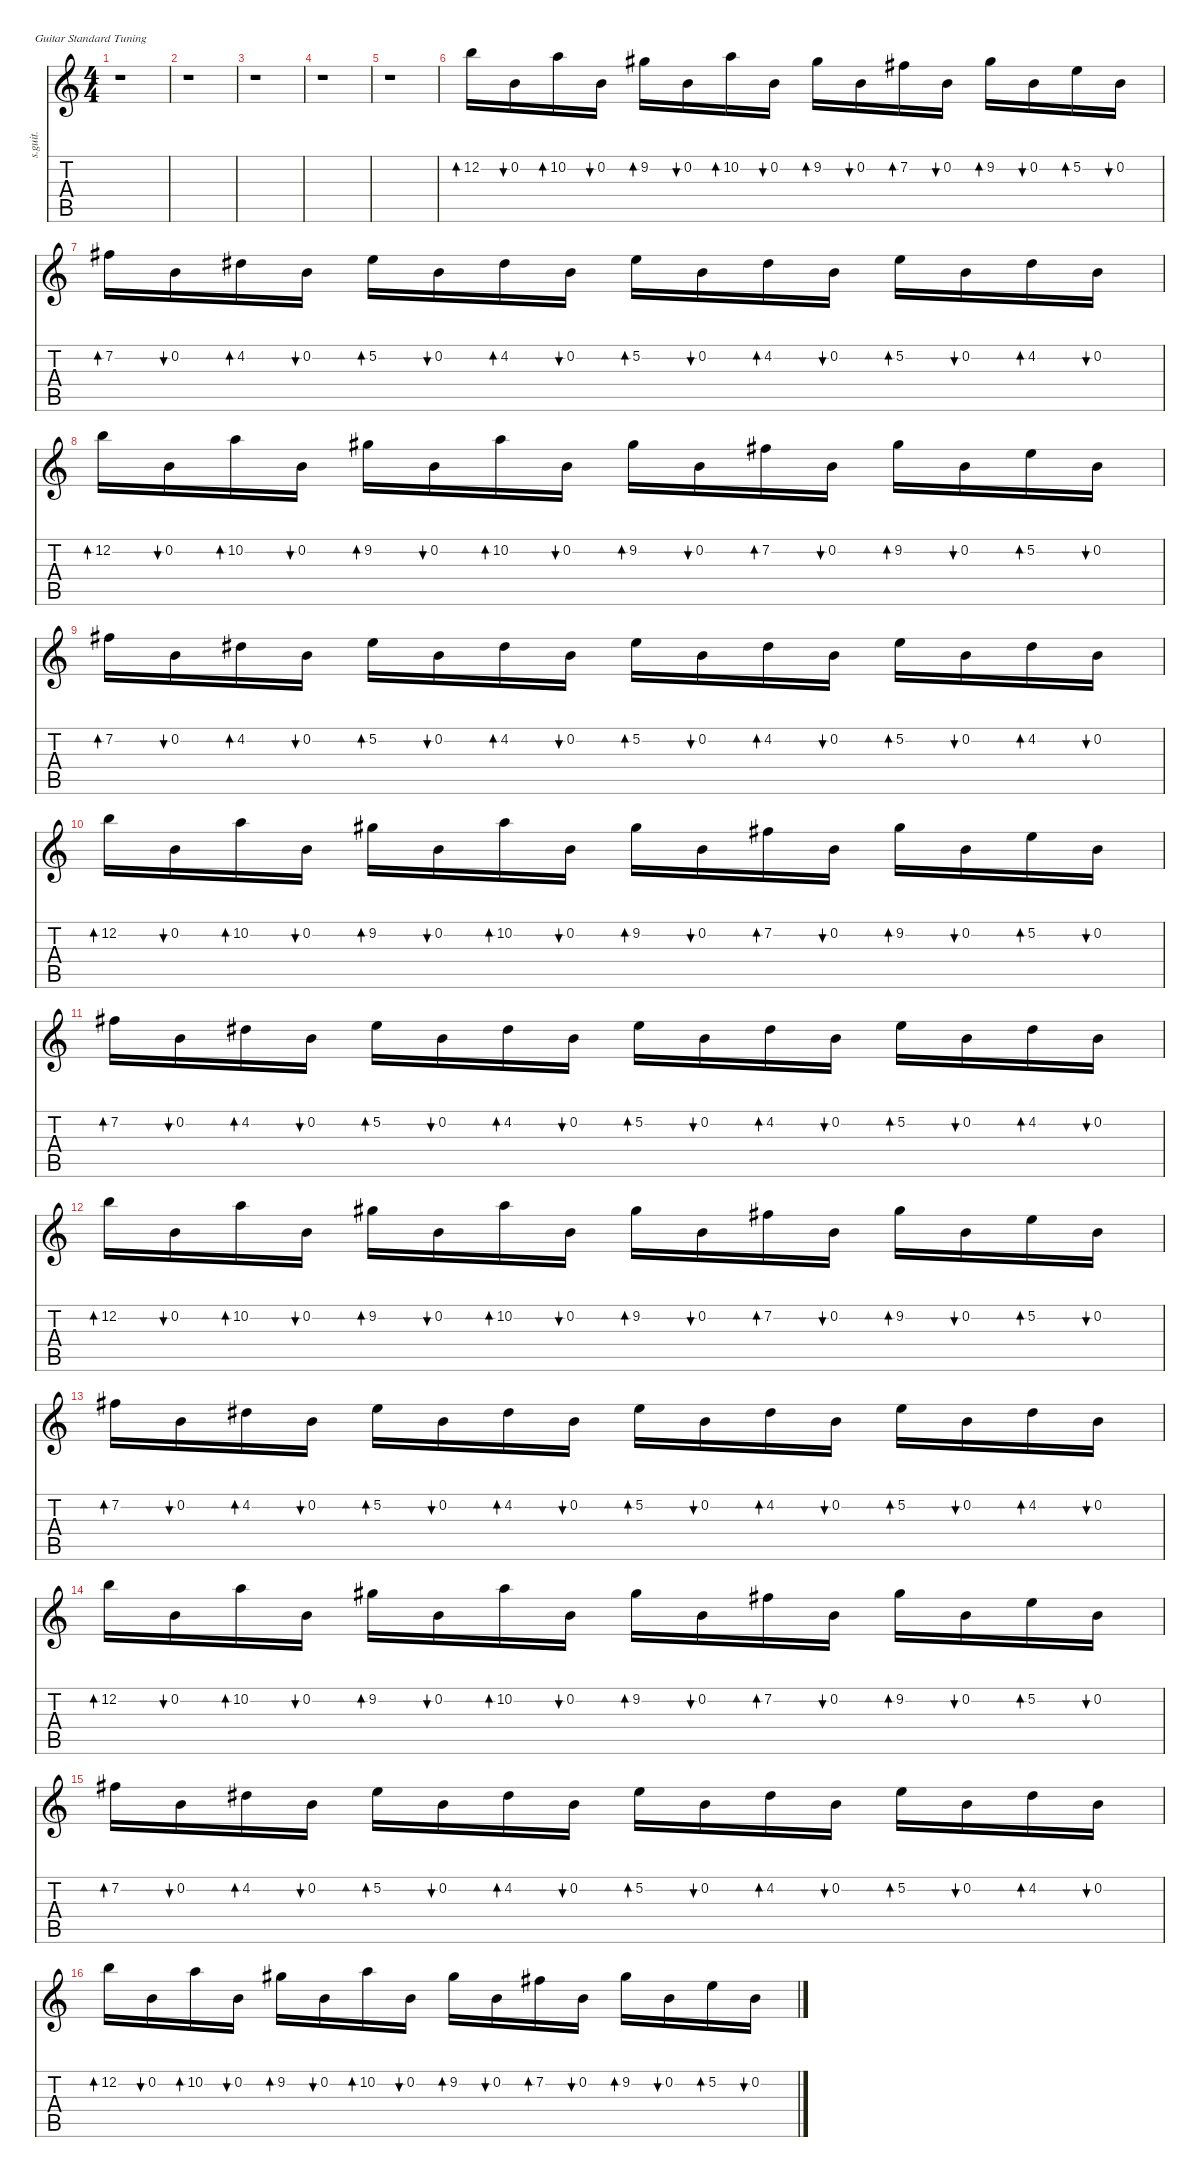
\defaultSystemsLayout 4
\hideDynamics
\bracketExtendMode nobrackets
\track ("Studio Guitar" "s.guit.") {instrument distortionguitar}
\staff {score tabs}
\tuning (E4 B3 G3 D3 A2 E2)
\ts (4 4)
\tempo (134 hide)
\clef g2
\ks c
r.1{dy f} |
r.1 |
r.1 |
r.1 |
r.1 |
12.2.16{bd 30 lyrics (0 "") lyrics (1 "") lyrics (2 "") lyrics (3 "") lyrics (4 "")} 0.2.16{bu 30 lyrics (0 "") lyrics (1 "") lyrics (2 "") lyrics (3 "") lyrics (4 "")} 10.2.16{bd 30 lyrics (0 "") lyrics (1 "") lyrics (2 "") lyrics (3 "") lyrics (4 "")} 0.2.16{bu 30 lyrics (0 "") lyrics (1 "") lyrics (2 "") lyrics (3 "") lyrics (4 "")} 9.2{acc #}.16{bd 30 lyrics (0 "") lyrics (1 "") lyrics (2 "") lyrics (3 "") lyrics (4 "")} 0.2.16{bu 30 lyrics (0 "") lyrics (1 "") lyrics (2 "") lyrics (3 "") lyrics (4 "")} 10.2.16{bd 30 lyrics (0 "") lyrics (1 "") lyrics (2 "") lyrics (3 "") lyrics (4 "")} 0.2.16{bu 30 lyrics (0 "") lyrics (1 "") lyrics (2 "") lyrics (3 "") lyrics (4 "")} 9.2{acc #}.16{bd 30 lyrics (0 "") lyrics (1 "") lyrics (2 "") lyrics (3 "") lyrics (4 "")} 0.2.16{bu 30 lyrics (0 "") lyrics (1 "") lyrics (2 "") lyrics (3 "") lyrics (4 "")} 7.2{acc #}.16{bd 30 lyrics (0 "") lyrics (1 "") lyrics (2 "") lyrics (3 "") lyrics (4 "")} 0.2.16{bu 30 lyrics (0 "") lyrics (1 "") lyrics (2 "") lyrics (3 "") lyrics (4 "")} 9.2{acc #}.16{bd 30 lyrics (0 "") lyrics (1 "") lyrics (2 "") lyrics (3 "") lyrics (4 "")} 0.2.16{bu 30 lyrics (0 "") lyrics (1 "") lyrics (2 "") lyrics (3 "") lyrics (4 "")} 5.2.16{bd 30 lyrics (0 "") lyrics (1 "") lyrics (2 "") lyrics (3 "") lyrics (4 "")} 0.2.16{bu 30 lyrics (0 "") lyrics (1 "") lyrics (2 "") lyrics (3 "") lyrics (4 "")} |
7.2{acc #}.16{bd 30 lyrics (0 "") lyrics (1 "") lyrics (2 "") lyrics (3 "") lyrics (4 "")} 0.2.16{bu 30 lyrics (0 "") lyrics (1 "") lyrics (2 "") lyrics (3 "") lyrics (4 "")} 4.2{acc #}.16{bd 30 lyrics (0 "") lyrics (1 "") lyrics (2 "") lyrics (3 "") lyrics (4 "")} 0.2.16{bu 30 lyrics (0 "") lyrics (1 "") lyrics (2 "") lyrics (3 "") lyrics (4 "")} 5.2.16{bd 30 lyrics (0 "") lyrics (1 "") lyrics (2 "") lyrics (3 "") lyrics (4 "")} 0.2.16{bu 30 lyrics (0 "") lyrics (1 "") lyrics (2 "") lyrics (3 "") lyrics (4 "")} 4.2{acc #}.16{bd 30 lyrics (0 "") lyrics (1 "") lyrics (2 "") lyrics (3 "") lyrics (4 "")} 0.2.16{bu 30 lyrics (0 "") lyrics (1 "") lyrics (2 "") lyrics (3 "") lyrics (4 "")} 5.2.16{bd 30 lyrics (0 "") lyrics (1 "") lyrics (2 "") lyrics (3 "") lyrics (4 "")} 0.2.16{bu 30 lyrics (0 "") lyrics (1 "") lyrics (2 "") lyrics (3 "") lyrics (4 "")} 4.2{acc #}.16{bd 30 lyrics (0 "") lyrics (1 "") lyrics (2 "") lyrics (3 "") lyrics (4 "")} 0.2.16{bu 30 lyrics (0 "") lyrics (1 "") lyrics (2 "") lyrics (3 "") lyrics (4 "")} 5.2.16{bd 30 lyrics (0 "") lyrics (1 "") lyrics (2 "") lyrics (3 "") lyrics (4 "")} 0.2.16{bu 30 lyrics (0 "") lyrics (1 "") lyrics (2 "") lyrics (3 "") lyrics (4 "")} 4.2{acc #}.16{bd 30 lyrics (0 "") lyrics (1 "") lyrics (2 "") lyrics (3 "") lyrics (4 "")} 0.2.16{bu 30 lyrics (0 "") lyrics (1 "") lyrics (2 "") lyrics (3 "") lyrics (4 "")} |
12.2.16{bd 30 lyrics (0 "") lyrics (1 "") lyrics (2 "") lyrics (3 "") lyrics (4 "")} 0.2.16{bu 30 lyrics (0 "") lyrics (1 "") lyrics (2 "") lyrics (3 "") lyrics (4 "")} 10.2.16{bd 30 lyrics (0 "") lyrics (1 "") lyrics (2 "") lyrics (3 "") lyrics (4 "")} 0.2.16{bu 30 lyrics (0 "") lyrics (1 "") lyrics (2 "") lyrics (3 "") lyrics (4 "")} 9.2{acc #}.16{bd 30 lyrics (0 "") lyrics (1 "") lyrics (2 "") lyrics (3 "") lyrics (4 "")} 0.2.16{bu 30 lyrics (0 "") lyrics (1 "") lyrics (2 "") lyrics (3 "") lyrics (4 "")} 10.2.16{bd 30 lyrics (0 "") lyrics (1 "") lyrics (2 "") lyrics (3 "") lyrics (4 "")} 0.2.16{bu 30 lyrics (0 "") lyrics (1 "") lyrics (2 "") lyrics (3 "") lyrics (4 "")} 9.2{acc #}.16{bd 30 lyrics (0 "") lyrics (1 "") lyrics (2 "") lyrics (3 "") lyrics (4 "")} 0.2.16{bu 30 lyrics (0 "") lyrics (1 "") lyrics (2 "") lyrics (3 "") lyrics (4 "")} 7.2{acc #}.16{bd 30 lyrics (0 "") lyrics (1 "") lyrics (2 "") lyrics (3 "") lyrics (4 "")} 0.2.16{bu 30 lyrics (0 "") lyrics (1 "") lyrics (2 "") lyrics (3 "") lyrics (4 "")} 9.2{acc #}.16{bd 30 lyrics (0 "") lyrics (1 "") lyrics (2 "") lyrics (3 "") lyrics (4 "")} 0.2.16{bu 30 lyrics (0 "") lyrics (1 "") lyrics (2 "") lyrics (3 "") lyrics (4 "")} 5.2.16{bd 30 lyrics (0 "") lyrics (1 "") lyrics (2 "") lyrics (3 "") lyrics (4 "")} 0.2.16{bu 30 lyrics (0 "") lyrics (1 "") lyrics (2 "") lyrics (3 "") lyrics (4 "")} |
7.2{acc #}.16{bd 30 lyrics (0 "") lyrics (1 "") lyrics (2 "") lyrics (3 "") lyrics (4 "")} 0.2.16{bu 30 lyrics (0 "") lyrics (1 "") lyrics (2 "") lyrics (3 "") lyrics (4 "")} 4.2{acc #}.16{bd 30 lyrics (0 "") lyrics (1 "") lyrics (2 "") lyrics (3 "") lyrics (4 "")} 0.2.16{bu 30 lyrics (0 "") lyrics (1 "") lyrics (2 "") lyrics (3 "") lyrics (4 "")} 5.2.16{bd 30 lyrics (0 "") lyrics (1 "") lyrics (2 "") lyrics (3 "") lyrics (4 "")} 0.2.16{bu 30 lyrics (0 "") lyrics (1 "") lyrics (2 "") lyrics (3 "") lyrics (4 "")} 4.2{acc #}.16{bd 30 lyrics (0 "") lyrics (1 "") lyrics (2 "") lyrics (3 "") lyrics (4 "")} 0.2.16{bu 30 lyrics (0 "") lyrics (1 "") lyrics (2 "") lyrics (3 "") lyrics (4 "")} 5.2.16{bd 30 lyrics (0 "") lyrics (1 "") lyrics (2 "") lyrics (3 "") lyrics (4 "")} 0.2.16{bu 30 lyrics (0 "") lyrics (1 "") lyrics (2 "") lyrics (3 "") lyrics (4 "")} 4.2{acc #}.16{bd 30 lyrics (0 "") lyrics (1 "") lyrics (2 "") lyrics (3 "") lyrics (4 "")} 0.2.16{bu 30 lyrics (0 "") lyrics (1 "") lyrics (2 "") lyrics (3 "") lyrics (4 "")} 5.2.16{bd 30 lyrics (0 "") lyrics (1 "") lyrics (2 "") lyrics (3 "") lyrics (4 "")} 0.2.16{bu 30 lyrics (0 "") lyrics (1 "") lyrics (2 "") lyrics (3 "") lyrics (4 "")} 4.2{acc #}.16{bd 30 lyrics (0 "") lyrics (1 "") lyrics (2 "") lyrics (3 "") lyrics (4 "")} 0.2.16{bu 30 lyrics (0 "") lyrics (1 "") lyrics (2 "") lyrics (3 "") lyrics (4 "")} |
12.2.16{bd 30 lyrics (0 "") lyrics (1 "") lyrics (2 "") lyrics (3 "") lyrics (4 "")} 0.2.16{bu 30 lyrics (0 "") lyrics (1 "") lyrics (2 "") lyrics (3 "") lyrics (4 "")} 10.2.16{bd 30 lyrics (0 "") lyrics (1 "") lyrics (2 "") lyrics (3 "") lyrics (4 "")} 0.2.16{bu 30 lyrics (0 "") lyrics (1 "") lyrics (2 "") lyrics (3 "") lyrics (4 "")} 9.2{acc #}.16{bd 30 lyrics (0 "") lyrics (1 "") lyrics (2 "") lyrics (3 "") lyrics (4 "")} 0.2.16{bu 30 lyrics (0 "") lyrics (1 "") lyrics (2 "") lyrics (3 "") lyrics (4 "")} 10.2.16{bd 30 lyrics (0 "") lyrics (1 "") lyrics (2 "") lyrics (3 "") lyrics (4 "")} 0.2.16{bu 30 lyrics (0 "") lyrics (1 "") lyrics (2 "") lyrics (3 "") lyrics (4 "")} 9.2{acc #}.16{bd 30 lyrics (0 "") lyrics (1 "") lyrics (2 "") lyrics (3 "") lyrics (4 "")} 0.2.16{bu 30 lyrics (0 "") lyrics (1 "") lyrics (2 "") lyrics (3 "") lyrics (4 "")} 7.2{acc #}.16{bd 30 lyrics (0 "") lyrics (1 "") lyrics (2 "") lyrics (3 "") lyrics (4 "")} 0.2.16{bu 30 lyrics (0 "") lyrics (1 "") lyrics (2 "") lyrics (3 "") lyrics (4 "")} 9.2{acc #}.16{bd 30 lyrics (0 "") lyrics (1 "") lyrics (2 "") lyrics (3 "") lyrics (4 "")} 0.2.16{bu 30 lyrics (0 "") lyrics (1 "") lyrics (2 "") lyrics (3 "") lyrics (4 "")} 5.2.16{bd 30 lyrics (0 "") lyrics (1 "") lyrics (2 "") lyrics (3 "") lyrics (4 "")} 0.2.16{bu 30 lyrics (0 "") lyrics (1 "") lyrics (2 "") lyrics (3 "") lyrics (4 "")} |
7.2{acc #}.16{bd 30 lyrics (0 "") lyrics (1 "") lyrics (2 "") lyrics (3 "") lyrics (4 "")} 0.2.16{bu 30 lyrics (0 "") lyrics (1 "") lyrics (2 "") lyrics (3 "") lyrics (4 "")} 4.2{acc #}.16{bd 30 lyrics (0 "") lyrics (1 "") lyrics (2 "") lyrics (3 "") lyrics (4 "")} 0.2.16{bu 30 lyrics (0 "") lyrics (1 "") lyrics (2 "") lyrics (3 "") lyrics (4 "")} 5.2.16{bd 30 lyrics (0 "") lyrics (1 "") lyrics (2 "") lyrics (3 "") lyrics (4 "")} 0.2.16{bu 30 lyrics (0 "") lyrics (1 "") lyrics (2 "") lyrics (3 "") lyrics (4 "")} 4.2{acc #}.16{bd 30 lyrics (0 "") lyrics (1 "") lyrics (2 "") lyrics (3 "") lyrics (4 "")} 0.2.16{bu 30 lyrics (0 "") lyrics (1 "") lyrics (2 "") lyrics (3 "") lyrics (4 "")} 5.2.16{bd 30 lyrics (0 "") lyrics (1 "") lyrics (2 "") lyrics (3 "") lyrics (4 "")} 0.2.16{bu 30 lyrics (0 "") lyrics (1 "") lyrics (2 "") lyrics (3 "") lyrics (4 "")} 4.2{acc #}.16{bd 30 lyrics (0 "") lyrics (1 "") lyrics (2 "") lyrics (3 "") lyrics (4 "")} 0.2.16{bu 30 lyrics (0 "") lyrics (1 "") lyrics (2 "") lyrics (3 "") lyrics (4 "")} 5.2.16{bd 30 lyrics (0 "") lyrics (1 "") lyrics (2 "") lyrics (3 "") lyrics (4 "")} 0.2.16{bu 30 lyrics (0 "") lyrics (1 "") lyrics (2 "") lyrics (3 "") lyrics (4 "")} 4.2{acc #}.16{bd 30 lyrics (0 "") lyrics (1 "") lyrics (2 "") lyrics (3 "") lyrics (4 "")} 0.2.16{bu 30 lyrics (0 "") lyrics (1 "") lyrics (2 "") lyrics (3 "") lyrics (4 "")} |
12.2.16{bd 30 lyrics (0 "") lyrics (1 "") lyrics (2 "") lyrics (3 "") lyrics (4 "")} 0.2.16{bu 30 lyrics (0 "") lyrics (1 "") lyrics (2 "") lyrics (3 "") lyrics (4 "")} 10.2.16{bd 30 lyrics (0 "") lyrics (1 "") lyrics (2 "") lyrics (3 "") lyrics (4 "")} 0.2.16{bu 30 lyrics (0 "") lyrics (1 "") lyrics (2 "") lyrics (3 "") lyrics (4 "")} 9.2{acc #}.16{bd 30 lyrics (0 "") lyrics (1 "") lyrics (2 "") lyrics (3 "") lyrics (4 "")} 0.2.16{bu 30 lyrics (0 "") lyrics (1 "") lyrics (2 "") lyrics (3 "") lyrics (4 "")} 10.2.16{bd 30 lyrics (0 "") lyrics (1 "") lyrics (2 "") lyrics (3 "") lyrics (4 "")} 0.2.16{bu 30 lyrics (0 "") lyrics (1 "") lyrics (2 "") lyrics (3 "") lyrics (4 "")} 9.2{acc #}.16{bd 30 lyrics (0 "") lyrics (1 "") lyrics (2 "") lyrics (3 "") lyrics (4 "")} 0.2.16{bu 30 lyrics (0 "") lyrics (1 "") lyrics (2 "") lyrics (3 "") lyrics (4 "")} 7.2{acc #}.16{bd 30 lyrics (0 "") lyrics (1 "") lyrics (2 "") lyrics (3 "") lyrics (4 "")} 0.2.16{bu 30 lyrics (0 "") lyrics (1 "") lyrics (2 "") lyrics (3 "") lyrics (4 "")} 9.2{acc #}.16{bd 30 lyrics (0 "") lyrics (1 "") lyrics (2 "") lyrics (3 "") lyrics (4 "")} 0.2.16{bu 30 lyrics (0 "") lyrics (1 "") lyrics (2 "") lyrics (3 "") lyrics (4 "")} 5.2.16{bd 30 lyrics (0 "") lyrics (1 "") lyrics (2 "") lyrics (3 "") lyrics (4 "")} 0.2.16{bu 30 lyrics (0 "") lyrics (1 "") lyrics (2 "") lyrics (3 "") lyrics (4 "")} |
7.2{acc #}.16{bd 30 lyrics (0 "") lyrics (1 "") lyrics (2 "") lyrics (3 "") lyrics (4 "")} 0.2.16{bu 30 lyrics (0 "") lyrics (1 "") lyrics (2 "") lyrics (3 "") lyrics (4 "")} 4.2{acc #}.16{bd 30 lyrics (0 "") lyrics (1 "") lyrics (2 "") lyrics (3 "") lyrics (4 "")} 0.2.16{bu 30 lyrics (0 "") lyrics (1 "") lyrics (2 "") lyrics (3 "") lyrics (4 "")} 5.2.16{bd 30 lyrics (0 "") lyrics (1 "") lyrics (2 "") lyrics (3 "") lyrics (4 "")} 0.2.16{bu 30 lyrics (0 "") lyrics (1 "") lyrics (2 "") lyrics (3 "") lyrics (4 "")} 4.2{acc #}.16{bd 30 lyrics (0 "") lyrics (1 "") lyrics (2 "") lyrics (3 "") lyrics (4 "")} 0.2.16{bu 30 lyrics (0 "") lyrics (1 "") lyrics (2 "") lyrics (3 "") lyrics (4 "")} 5.2.16{bd 30 lyrics (0 "") lyrics (1 "") lyrics (2 "") lyrics (3 "") lyrics (4 "")} 0.2.16{bu 30 lyrics (0 "") lyrics (1 "") lyrics (2 "") lyrics (3 "") lyrics (4 "")} 4.2{acc #}.16{bd 30 lyrics (0 "") lyrics (1 "") lyrics (2 "") lyrics (3 "") lyrics (4 "")} 0.2.16{bu 30 lyrics (0 "") lyrics (1 "") lyrics (2 "") lyrics (3 "") lyrics (4 "")} 5.2.16{bd 30 lyrics (0 "") lyrics (1 "") lyrics (2 "") lyrics (3 "") lyrics (4 "")} 0.2.16{bu 30 lyrics (0 "") lyrics (1 "") lyrics (2 "") lyrics (3 "") lyrics (4 "")} 4.2{acc #}.16{bd 30 lyrics (0 "") lyrics (1 "") lyrics (2 "") lyrics (3 "") lyrics (4 "")} 0.2.16{bu 30 lyrics (0 "") lyrics (1 "") lyrics (2 "") lyrics (3 "") lyrics (4 "")} |
12.2.16{bd 30 lyrics (0 "") lyrics (1 "") lyrics (2 "") lyrics (3 "") lyrics (4 "")} 0.2.16{bu 30 lyrics (0 "") lyrics (1 "") lyrics (2 "") lyrics (3 "") lyrics (4 "")} 10.2.16{bd 30 lyrics (0 "") lyrics (1 "") lyrics (2 "") lyrics (3 "") lyrics (4 "")} 0.2.16{bu 30 lyrics (0 "") lyrics (1 "") lyrics (2 "") lyrics (3 "") lyrics (4 "")} 9.2{acc #}.16{bd 30 lyrics (0 "") lyrics (1 "") lyrics (2 "") lyrics (3 "") lyrics (4 "")} 0.2.16{bu 30 lyrics (0 "") lyrics (1 "") lyrics (2 "") lyrics (3 "") lyrics (4 "")} 10.2.16{bd 30 lyrics (0 "") lyrics (1 "") lyrics (2 "") lyrics (3 "") lyrics (4 "")} 0.2.16{bu 30 lyrics (0 "") lyrics (1 "") lyrics (2 "") lyrics (3 "") lyrics (4 "")} 9.2{acc #}.16{bd 30 lyrics (0 "") lyrics (1 "") lyrics (2 "") lyrics (3 "") lyrics (4 "")} 0.2.16{bu 30 lyrics (0 "") lyrics (1 "") lyrics (2 "") lyrics (3 "") lyrics (4 "")} 7.2{acc #}.16{bd 30 lyrics (0 "") lyrics (1 "") lyrics (2 "") lyrics (3 "") lyrics (4 "")} 0.2.16{bu 30 lyrics (0 "") lyrics (1 "") lyrics (2 "") lyrics (3 "") lyrics (4 "")} 9.2{acc #}.16{bd 30 lyrics (0 "") lyrics (1 "") lyrics (2 "") lyrics (3 "") lyrics (4 "")} 0.2.16{bu 30 lyrics (0 "") lyrics (1 "") lyrics (2 "") lyrics (3 "") lyrics (4 "")} 5.2.16{bd 30 lyrics (0 "") lyrics (1 "") lyrics (2 "") lyrics (3 "") lyrics (4 "")} 0.2.16{bu 30 lyrics (0 "") lyrics (1 "") lyrics (2 "") lyrics (3 "") lyrics (4 "")} |
7.2{acc #}.16{bd 30 lyrics (0 "") lyrics (1 "") lyrics (2 "") lyrics (3 "") lyrics (4 "")} 0.2.16{bu 30 lyrics (0 "") lyrics (1 "") lyrics (2 "") lyrics (3 "") lyrics (4 "")} 4.2{acc #}.16{bd 30 lyrics (0 "") lyrics (1 "") lyrics (2 "") lyrics (3 "") lyrics (4 "")} 0.2.16{bu 30 lyrics (0 "") lyrics (1 "") lyrics (2 "") lyrics (3 "") lyrics (4 "")} 5.2.16{bd 30 lyrics (0 "") lyrics (1 "") lyrics (2 "") lyrics (3 "") lyrics (4 "")} 0.2.16{bu 30 lyrics (0 "") lyrics (1 "") lyrics (2 "") lyrics (3 "") lyrics (4 "")} 4.2{acc #}.16{bd 30 lyrics (0 "") lyrics (1 "") lyrics (2 "") lyrics (3 "") lyrics (4 "")} 0.2.16{bu 30 lyrics (0 "") lyrics (1 "") lyrics (2 "") lyrics (3 "") lyrics (4 "")} 5.2.16{bd 30 lyrics (0 "") lyrics (1 "") lyrics (2 "") lyrics (3 "") lyrics (4 "")} 0.2.16{bu 30 lyrics (0 "") lyrics (1 "") lyrics (2 "") lyrics (3 "") lyrics (4 "")} 4.2{acc #}.16{bd 30 lyrics (0 "") lyrics (1 "") lyrics (2 "") lyrics (3 "") lyrics (4 "")} 0.2.16{bu 30 lyrics (0 "") lyrics (1 "") lyrics (2 "") lyrics (3 "") lyrics (4 "")} 5.2.16{bd 30 lyrics (0 "") lyrics (1 "") lyrics (2 "") lyrics (3 "") lyrics (4 "")} 0.2.16{bu 30 lyrics (0 "") lyrics (1 "") lyrics (2 "") lyrics (3 "") lyrics (4 "")} 4.2{acc #}.16{bd 30 lyrics (0 "") lyrics (1 "") lyrics (2 "") lyrics (3 "") lyrics (4 "")} 0.2.16{bu 30 lyrics (0 "") lyrics (1 "") lyrics (2 "") lyrics (3 "") lyrics (4 "")} |
12.2.16{bd 30 lyrics (0 "") lyrics (1 "") lyrics (2 "") lyrics (3 "") lyrics (4 "")} 0.2.16{bu 30 lyrics (0 "") lyrics (1 "") lyrics (2 "") lyrics (3 "") lyrics (4 "")} 10.2.16{bd 30 lyrics (0 "") lyrics (1 "") lyrics (2 "") lyrics (3 "") lyrics (4 "")} 0.2.16{bu 30 lyrics (0 "") lyrics (1 "") lyrics (2 "") lyrics (3 "") lyrics (4 "")} 9.2{acc #}.16{bd 30 lyrics (0 "") lyrics (1 "") lyrics (2 "") lyrics (3 "") lyrics (4 "")} 0.2.16{bu 30 lyrics (0 "") lyrics (1 "") lyrics (2 "") lyrics (3 "") lyrics (4 "")} 10.2.16{bd 30 lyrics (0 "") lyrics (1 "") lyrics (2 "") lyrics (3 "") lyrics (4 "")} 0.2.16{bu 30 lyrics (0 "") lyrics (1 "") lyrics (2 "") lyrics (3 "") lyrics (4 "")} 9.2{acc #}.16{bd 30 lyrics (0 "") lyrics (1 "") lyrics (2 "") lyrics (3 "") lyrics (4 "")} 0.2.16{bu 30 lyrics (0 "") lyrics (1 "") lyrics (2 "") lyrics (3 "") lyrics (4 "")} 7.2{acc #}.16{bd 30 lyrics (0 "") lyrics (1 "") lyrics (2 "") lyrics (3 "") lyrics (4 "")} 0.2.16{bu 30 lyrics (0 "") lyrics (1 "") lyrics (2 "") lyrics (3 "") lyrics (4 "")} 9.2{acc #}.16{bd 30 lyrics (0 "") lyrics (1 "") lyrics (2 "") lyrics (3 "") lyrics (4 "")} 0.2.16{bu 30 lyrics (0 "") lyrics (1 "") lyrics (2 "") lyrics (3 "") lyrics (4 "")} 5.2.16{bd 30 lyrics (0 "") lyrics (1 "") lyrics (2 "") lyrics (3 "") lyrics (4 "")} 0.2.16{bu 30 lyrics (0 "") lyrics (1 "") lyrics (2 "") lyrics (3 "") lyrics (4 "")}
